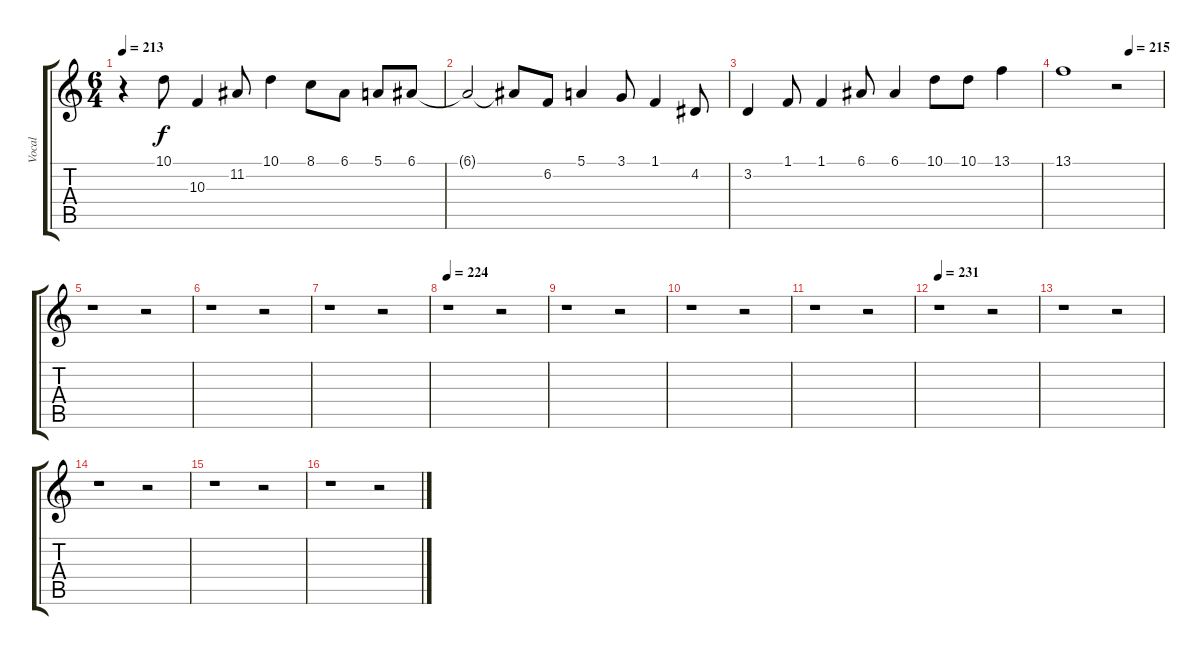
\track ("Vocal" "Vocal") {instrument lead3calliope}
\staff {score tabs}
\tuning (E4 B3 G3 D3 A2 E2) {hide}
\ts (6 4)
\tempo 213
\clef g2
\ks c
r.4{dy f} 10.1.8 10.3.4 11.2.8 10.1.4 8.1.8 6.1.8 5.1.8 6.1.8 |
6.1{t}.2 6.1{t}.8 6.2.8 5.1.4 3.1.8 1.1.4 4.2.8 |
3.2.4 1.1.8 1.1.4 6.1.8 6.1.4 10.1.8 10.1.8 13.1.4 |
\tempo (215 0.6666666666666666)
13.1.1 r.2 |
r.1 r.2 |
r.1 r.2 |
r.1 r.2 |
\tempo 224
r.1 r.2 |
r.1 r.2 |
r.1 r.2 |
r.1 r.2 |
\tempo 231
r.1 r.2 |
r.1 r.2 |
r.1 r.2 |
r.1 r.2 |
r.1 r.2
